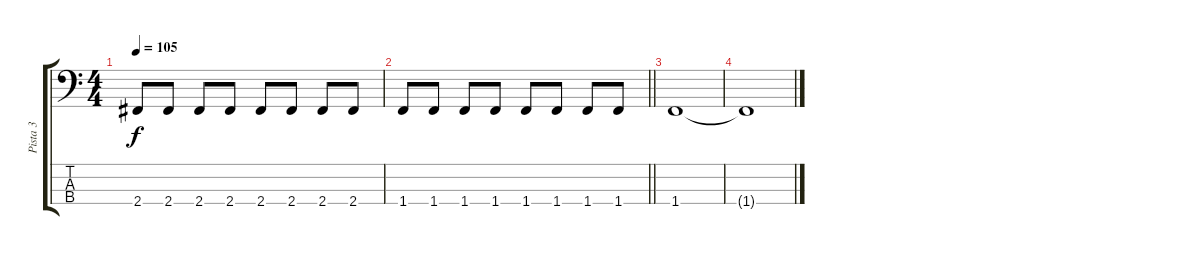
\track ("Pista 3" "Pista 3") {instrument electricbassfinger}
\staff {score tabs}
\tuning (G2 D2 A1 E1) {hide}
\ts (4 4)
\tempo 105
\clef f4
\ks c
2.4.8{dy f} 2.4.8 2.4.8 2.4.8 2.4.8 2.4.8 2.4.8 2.4.8 |
\barLineRight lightlight
1.4.8 1.4.8 1.4.8 1.4.8 1.4.8 1.4.8 1.4.8 1.4.8 |
1.4.1 |
1.4{t}.1
